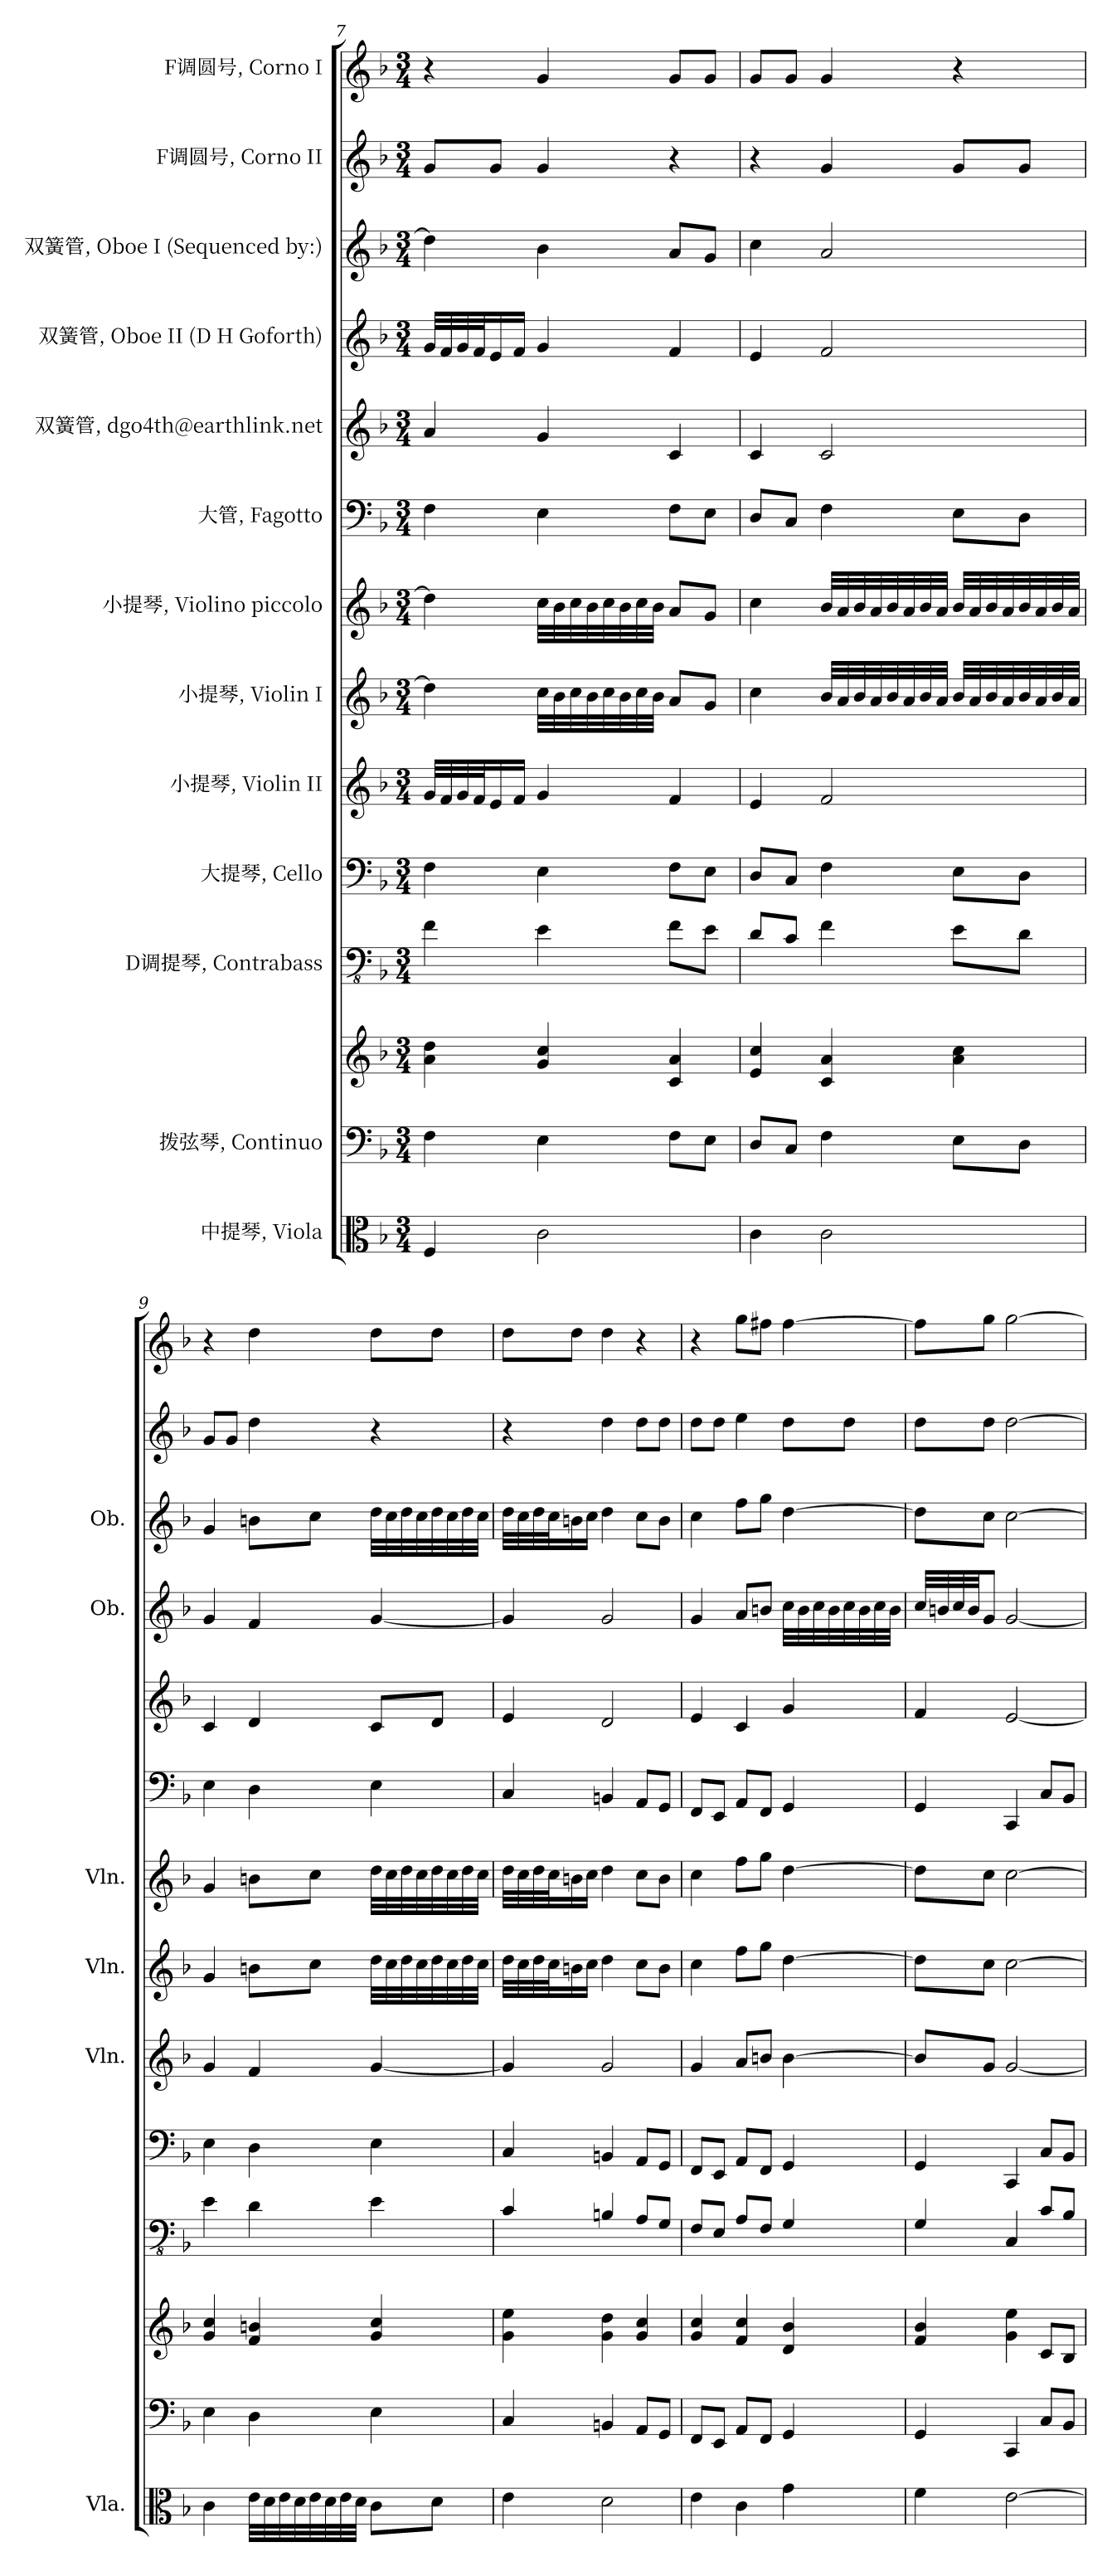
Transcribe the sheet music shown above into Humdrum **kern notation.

**kern	**kern	**kern	**kern	**kern	**kern	**kern	**kern	**kern	**kern	**kern	**kern	**kern	**kern
*part13	*part12	*part12	*part11	*part10	*part9	*part8	*part7	*part6	*part5	*part4	*part3	*part2	*part1
*staff14	*staff13	*staff12	*staff11	*staff10	*staff9	*staff8	*staff7	*staff6	*staff5	*staff4	*staff3	*staff2	*staff1
*I"中提琴, Viola	*I"拨弦琴, Continuo	*	*I"D调提琴, Contrabass	*I"大提琴, Cello	*I"小提琴, Violin II	*I"小提琴, Violin I	*I"小提琴, Violino piccolo	*I"大管, Fagotto	*I"双簧管, dgo4th@earthlink.net	*I"双簧管, Oboe II (D H Goforth)	*I"双簧管, Oboe I (Sequenced by:)	*I"F调圆号, Corno II	*I"F调圆号, Corno I
*I'Vla.	*	*	*	*	*I'Vln.	*I'Vln.	*I'Vln.	*	*	*I'Ob.	*I'Ob.	*	*
*clefC3	*clefF4	*clefG2	*clefFv4	*clefF4	*clefG2	*clefG2	*clefG2	*clefF4	*clefG2	*clefG2	*clefG2	*clefG2	*clefG2
*	*	*	*ITrd7c12	*	*	*	*	*	*	*	*	*ITrd4c7	*ITrd4c7
*k[b-]	*k[b-]	*k[b-]	*k[b-]	*k[b-]	*k[b-]	*k[b-]	*k[b-]	*k[b-]	*k[b-]	*k[b-]	*k[b-]	*k[b-e-]	*k[b-e-]
*M3/4	*M3/4	*M3/4	*M3/4	*M3/4	*M3/4	*M3/4	*M3/4	*M3/4	*M3/4	*M3/4	*M3/4	*M3/4	*M3/4
=7	=7	=7	=7	=7	=7	=7	=7	=7	=7	=7	=7	=7	=7
4F/	4F\	4a\ 4dd\	4FF\	4F\	32g/LLL	4dd\]	4dd\]	4F\	4a/	32g/LLL	4dd\]	8c/L	4r
.	.	.	.	.	32f/	.	.	.	.	32f/	.	.	.
.	.	.	.	.	32g/	.	.	.	.	32g/	.	.	.
.	.	.	.	.	32f/J	.	.	.	.	32f/J	.	.	.
.	.	.	.	.	16e/	.	.	.	.	16e/	.	8c/J	.
.	.	.	.	.	16f/JJ	.	.	.	.	16f/JJ	.	.	.
2c\	4E\	4g/ 4cc/	4EE\	4E\	4g/	32cc\LLL	32cc\LLL	4E\	4g/	4g/	4b-\	4c/	4c/
.	.	.	.	.	.	32b-\	32b-\	.	.	.	.	.	.
.	.	.	.	.	.	32cc\	32cc\	.	.	.	.	.	.
.	.	.	.	.	.	32b-\	32b-\	.	.	.	.	.	.
.	.	.	.	.	.	32cc\	32cc\	.	.	.	.	.	.
.	.	.	.	.	.	32b-\	32b-\	.	.	.	.	.	.
.	.	.	.	.	.	32cc\	32cc\	.	.	.	.	.	.
.	.	.	.	.	.	32b-\JJJ	32b-\JJJ	.	.	.	.	.	.
.	8F\L	4c/ 4a/	8FF\L	8F\L	4f/	8a/L	8a/L	8F\L	4c/	4f/	8a/L	4r	8c/L
.	8E\J	.	8EE\J	8E\J	.	8g/J	8g/J	8E\J	.	.	8g/J	.	8c/J
!!LO:PB:g=z
=8	=8	=8	=8	=8	=8	=8	=8	=8	=8	=8	=8	=8	=8
4c\	8D/L	4e/ 4cc/	8DD/L	8D/L	4e/	4cc\	4cc\	8D/L	4c/	4e/	4cc\	4r	8c/L
.	8C/J	.	8CC/J	8C/J	.	.	.	8C/J	.	.	.	.	8c/J
2c\	4F\	4c/ 4a/	4FF\	4F\	2f/	32b-/LLL	32b-/LLL	4F\	2c/	2f/	2a/	4c/	4c/
.	.	.	.	.	.	32a/	32a/	.	.	.	.	.	.
.	.	.	.	.	.	32b-/	32b-/	.	.	.	.	.	.
.	.	.	.	.	.	32a/	32a/	.	.	.	.	.	.
.	.	.	.	.	.	32b-/	32b-/	.	.	.	.	.	.
.	.	.	.	.	.	32a/	32a/	.	.	.	.	.	.
.	.	.	.	.	.	32b-/	32b-/	.	.	.	.	.	.
.	.	.	.	.	.	32a/JJJ	32a/JJJ	.	.	.	.	.	.
.	8E\L	4a\ 4cc\	8EE\L	8E\L	.	32b-/LLL	32b-/LLL	8E\L	.	.	.	8c/L	4r
.	.	.	.	.	.	32a/	32a/	.	.	.	.	.	.
.	.	.	.	.	.	32b-/	32b-/	.	.	.	.	.	.
.	.	.	.	.	.	32a/	32a/	.	.	.	.	.	.
.	8D\J	.	8DD\J	8D\J	.	32b-/	32b-/	8D\J	.	.	.	8c/J	.
.	.	.	.	.	.	32a/	32a/	.	.	.	.	.	.
.	.	.	.	.	.	32b-/	32b-/	.	.	.	.	.	.
.	.	.	.	.	.	32a/JJJ	32a/JJJ	.	.	.	.	.	.
=9	=9	=9	=9	=9	=9	=9	=9	=9	=9	=9	=9	=9	=9
4c\	4E\	4g/ 4cc/	4EE\	4E\	4g/	4g/	4g/	4E\	4c/	4g/	4g/	8c/L	4r
.	.	.	.	.	.	.	.	.	.	.	.	8c/J	.
32e\LLL	4D\	4f/ 4bn/	4DD\	4D\	4f/	8bn\L	8bn\L	4D\	4d/	4f/	8bn\L	4g\	4g\
32d\	.	.	.	.	.	.	.	.	.	.	.	.	.
32e\	.	.	.	.	.	.	.	.	.	.	.	.	.
32d\	.	.	.	.	.	.	.	.	.	.	.	.	.
32e\	.	.	.	.	.	8cc\J	8cc\J	.	.	.	8cc\J	.	.
32d\	.	.	.	.	.	.	.	.	.	.	.	.	.
32e\	.	.	.	.	.	.	.	.	.	.	.	.	.
32d\JJJ	.	.	.	.	.	.	.	.	.	.	.	.	.
8c\L	4E\	4g/ 4cc/	4EE\	4E\	[4g/	32dd\LLL	32dd\LLL	4E\	8c/L	[4g/	32dd\LLL	4r	8g\L
.	.	.	.	.	.	32cc\	32cc\	.	.	.	32cc\	.	.
.	.	.	.	.	.	32dd\	32dd\	.	.	.	32dd\	.	.
.	.	.	.	.	.	32cc\	32cc\	.	.	.	32cc\	.	.
8d\J	.	.	.	.	.	32dd\	32dd\	.	8d/J	.	32dd\	.	8g\J
.	.	.	.	.	.	32cc\	32cc\	.	.	.	32cc\	.	.
.	.	.	.	.	.	32dd\	32dd\	.	.	.	32dd\	.	.
.	.	.	.	.	.	32cc\JJJ	32cc\JJJ	.	.	.	32cc\JJJ	.	.
!!LO:PB:g=z
=10	=10	=10	=10	=10	=10	=10	=10	=10	=10	=10	=10	=10	=10
4e\	4C/	4g\ 4ee\	4CC/	4C/	4g/]	32dd\LLL	32dd\LLL	4C/	4e/	4g/]	32dd\LLL	4r	8g\L
.	.	.	.	.	.	32cc\	32cc\	.	.	.	32cc\	.	.
.	.	.	.	.	.	32dd\	32dd\	.	.	.	32dd\	.	.
.	.	.	.	.	.	32cc\J	32cc\J	.	.	.	32cc\J	.	.
.	.	.	.	.	.	16bn\	16bn\	.	.	.	16bn\	.	8g\J
.	.	.	.	.	.	16cc\JJ	16cc\JJ	.	.	.	16cc\JJ	.	.
2d\	4BBn/	4g\ 4dd\	4BBBn/	4BBn/	2g/	4dd\	4dd\	4BBn/	2d/	2g/	4dd\	4g\	4g\
.	8AA/L	4g/ 4cc/	8AAA/L	8AA/L	.	8cc\L	8cc\L	8AA/L	.	.	8cc\L	8g\L	4r
.	8GG/J	.	8GGG/J	8GG/J	.	8b\J	8b\J	8GG/J	.	.	8b\J	8g\J	.
=11	=11	=11	=11	=11	=11	=11	=11	=11	=11	=11	=11	=11	=11
4e\	8FF/L	4g/ 4cc/	8FFF/L	8FF/L	4g/	4cc\	4cc\	8FF/L	4e/	4g/	4cc\	8g\L	4r
.	8EE/J	.	8EEE/J	8EE/J	.	.	.	8EE/J	.	.	.	8g\J	.
4c\	8AA/L	4f/ 4cc/	8AAA/L	8AA/L	8a/L	8ff\L	8ff\L	8AA/L	4c/	8a/L	8ff\L	4a\	8cc\L
.	8FF/J	.	8FFF/J	8FF/J	8bn/J	8gg\J	8gg\J	8FF/J	.	8bn/J	8gg\J	.	8bn\J
4g\	4GG/	4d/ 4b-/	4GGG/	4GG/	[4b\	[4dd\	[4dd\	4GG/	4g/	32cc\LLL	[4dd\	8g\L	[4b\
.	.	.	.	.	.	.	.	.	.	32b\	.	.	.
.	.	.	.	.	.	.	.	.	.	32cc\	.	.	.
.	.	.	.	.	.	.	.	.	.	32b\	.	.	.
.	.	.	.	.	.	.	.	.	.	32cc\	.	8g\J	.
.	.	.	.	.	.	.	.	.	.	32b\	.	.	.
.	.	.	.	.	.	.	.	.	.	32cc\	.	.	.
.	.	.	.	.	.	.	.	.	.	32b\JJJ	.	.	.
=12	=12	=12	=12	=12	=12	=12	=12	=12	=12	=12	=12	=12	=12
4f\	4GG/	4f/ 4b-/	4GGG/	4GG/	8b/L]	8dd\L]	8dd\L]	4GG/	4f/	32cc/LLL	8dd\L]	8g\L	8b\L]
.	.	.	.	.	.	.	.	.	.	32bn/	.	.	.
.	.	.	.	.	.	.	.	.	.	32cc/	.	.	.
.	.	.	.	.	.	.	.	.	.	32b/JJ	.	.	.
.	.	.	.	.	8g/J	8cc\J	8cc\J	.	.	8g/J	8cc\J	8g\J	8cc\J
[2e\	4CC/	4g\ 4ee\	4CCC/	4CC/	[2g/	[2cc\	[2cc\	4CC/	[2e/	[2g/	[2cc\	[2g\	[2cc\
.	8C/L	8c/L	8CC/L	8C/L	.	.	.	8C/L	.	.	.	.	.
.	8BB-/J	8B-/J	8BBB-/J	8BB-/J	.	.	.	8BB-/J	.	.	.	.	.
=	=	=	=	=	=	=	=	=	=	=	=	=	=
*-	*-	*-	*-	*-	*-	*-	*-	*-	*-	*-	*-	*-	*-
